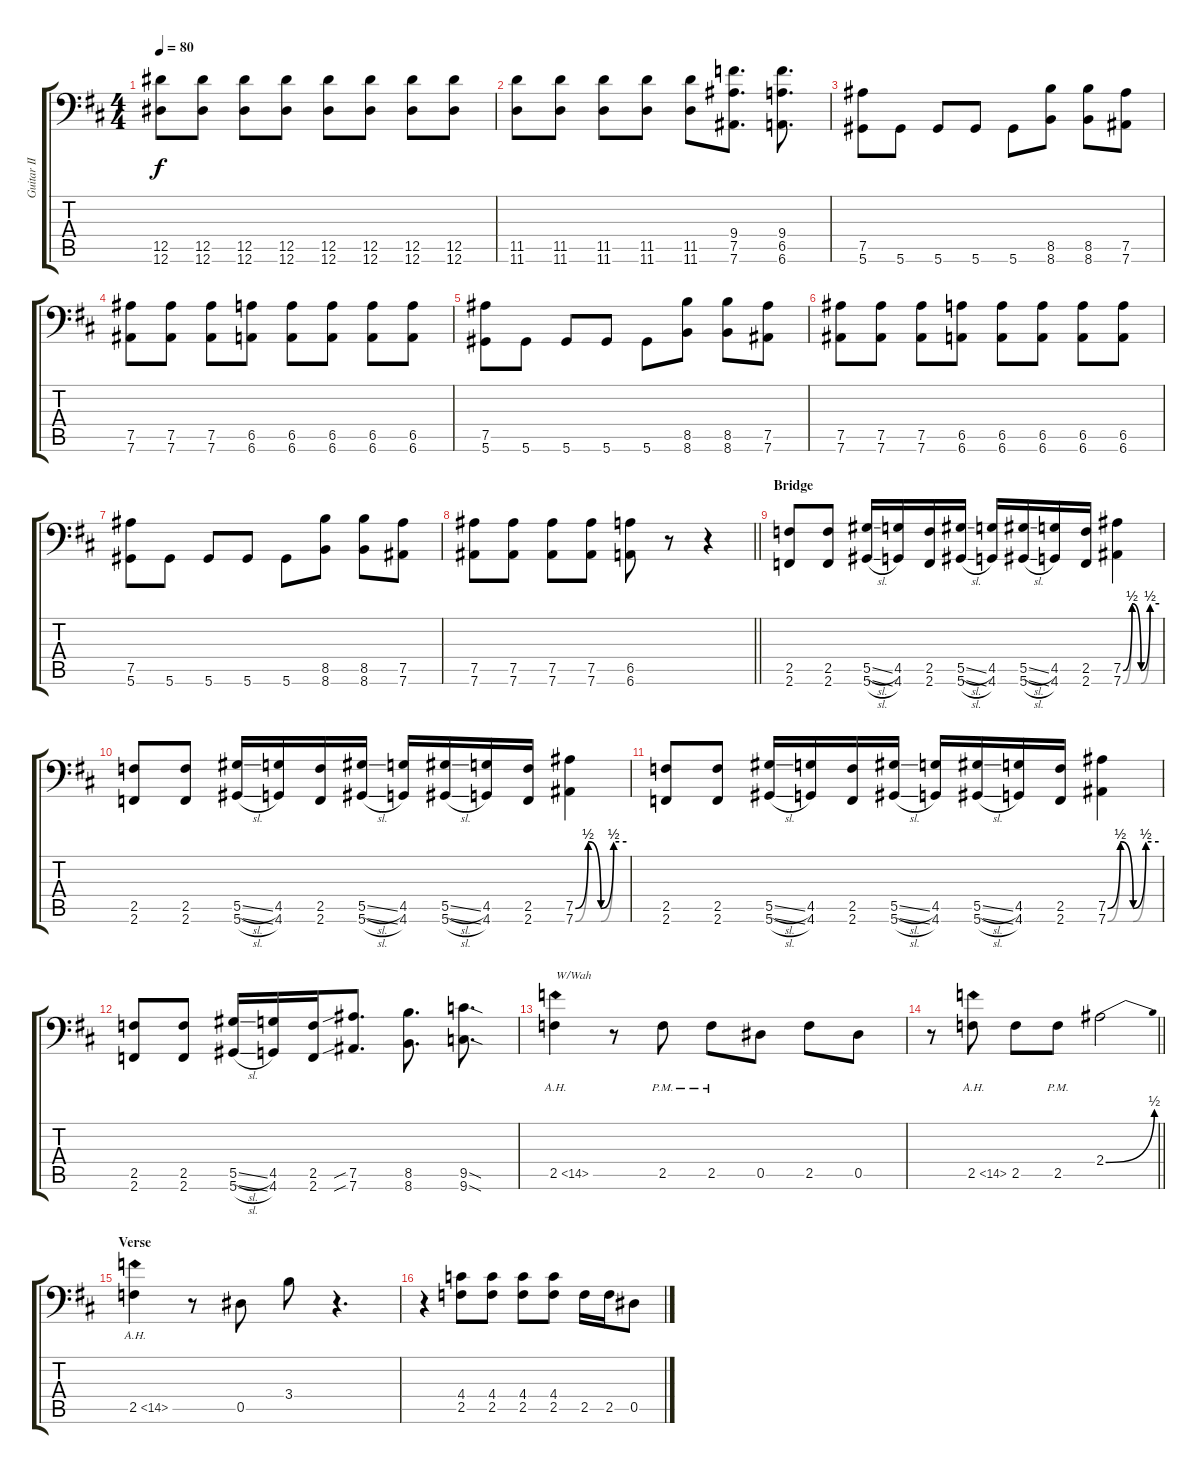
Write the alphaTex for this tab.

\track ("Guitar II" "Guitar II") {instrument distortionguitar}
\staff {score tabs}
\tuning (Bb3 F3 Db3 Ab2 Eb2 Eb1) {hide}
\ts (4 4)
\tempo 80
\clef f4
\ks d
(12.5 12.6).8{dy f} (12.5 12.6).8 (12.5 12.6).8 (12.5 12.6).8 (12.5 12.6).8 (12.5 12.6).8 (12.5 12.6).8 (12.5 12.6).8 |
(11.5 11.6).8 (11.5 11.6).8 (11.5 11.6).8 (11.5 11.6).8 (11.5 11.6).8 (9.4 7.5 7.6).8{d} (9.4 6.5 6.6).8{d} |
(7.5 5.6).8 5.6.8 5.6.8 5.6.8 5.6.8 (8.5 8.6).8 (8.5 8.6).8 (7.5 7.6).8 |
(7.5 7.6).8 (7.5 7.6).8 (7.5 7.6).8 (6.5 6.6).8 (6.5 6.6).8 (6.5 6.6).8 (6.5 6.6).8 (6.5 6.6).8 |
(7.5 5.6).8 5.6.8 5.6.8 5.6.8 5.6.8 (8.5 8.6).8 (8.5 8.6).8 (7.5 7.6).8 |
(7.5 7.6).8 (7.5 7.6).8 (7.5 7.6).8 (6.5 6.6).8 (6.5 6.6).8 (6.5 6.6).8 (6.5 6.6).8 (6.5 6.6).8 |
(7.5 5.6).8 5.6.8 5.6.8 5.6.8 5.6.8 (8.5 8.6).8 (8.5 8.6).8 (7.5 7.6).8 |
\barLineRight lightlight
(7.5 7.6).8 (7.5 7.6).8 (7.5 7.6).8 (7.5 7.6).8 (6.5 6.6).8 r.8 r.4 |
\section ("" "Bridge")
(2.5 2.6).8 (2.5 2.6).8 (5.5{sl} 5.6{sl}).16 (4.5 4.6).16 (2.5 2.6).16 (5.5{sl} 5.6{sl}).16 (4.5 4.6).16 (5.5{sl} 5.6{sl}).16 (4.5 4.6).16 (2.5 2.6).16 (7.5{be (custom 0 0 15 2 30 0 45 2 60 2)} 7.6{be (custom 0 0 15 2 30 0 45 2 60 2)}).4 |
(2.5 2.6).8 (2.5 2.6).8 (5.5{sl} 5.6{sl}).16 (4.5 4.6).16 (2.5 2.6).16 (5.5{sl} 5.6{sl}).16 (4.5 4.6).16 (5.5{sl} 5.6{sl}).16 (4.5 4.6).16 (2.5 2.6).16 (7.5{be (custom 0 0 15 2 30 0 45 2 60 2)} 7.6{be (custom 0 0 15 2 30 0 45 2 60 2)}).4 |
(2.5 2.6).8 (2.5 2.6).8 (5.5{sl} 5.6{sl}).16 (4.5 4.6).16 (2.5 2.6).16 (5.5{sl} 5.6{sl}).16 (4.5 4.6).16 (5.5{sl} 5.6{sl}).16 (4.5 4.6).16 (2.5 2.6).16 (7.5{be (custom 0 0 15 2 30 0 45 2 60 2)} 7.6{be (custom 0 0 15 2 30 0 45 2 60 2)}).4 |
(2.5 2.6).8 (2.5 2.6).8 (5.5{sl} 5.6{sl}).16 (4.5 4.6).16 (2.5 2.6).16 (7.5{sib} 7.6{sib}).8{d} (8.5 8.6).8{d} (9.5{sod} 9.6{sod}).8{d} |
2.5{ah 12}.4{txt "W/Wah"} r.8 2.5{pm}.8 2.5{pm}.8 0.5.8 2.5.8 0.5.8 |
\barLineRight lightlight
r.8 2.5{ah 12}.8 2.5.8 2.5{pm}.8 2.4{be (bend 0 0 60 2)}.2 |
\section ("" "Verse")
2.5{ah 12}.4 r.8 0.5.8 3.4.8 r.4{d} |
r.4 (4.4 2.5).8 (4.4 2.5).8 (4.4 2.5).8 (4.4 2.5).8 2.5.16 2.5.16 0.5.8
